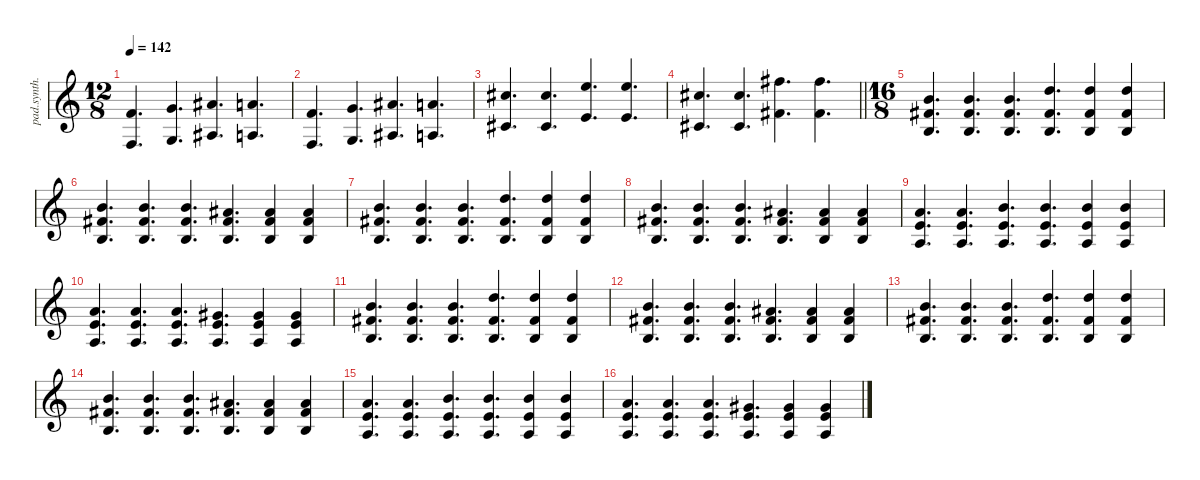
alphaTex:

\defaultSystemsLayout 4
\hideDynamics
\bracketExtendMode nobrackets
\otherSystemsTrackNameOrientation horizontal
\track ("Synth" "pad.synth.") {instrument pad8sweep}
\staff {score}
\tuning (B3 Ab3 E3 B2 Gb2 B1)
\ts (12 8)
\beaming (8 3 3 3 3)
\tempo 142
\clef g2
\ks c
(6.1 6.4).4{d dy f beam Up} (8.1 8.4).4{d beam Up} (14.2{acc #} 6.3{acc #}).4{d beam Up} (13.2 5.3).4{d beam Up} |
(6.1 6.4).4{d beam Up} (8.1 8.4).4{d beam Up} (14.2{acc #} 6.3{acc #}).4{d beam Up} (13.2 5.3).4{d beam Up} |
(17.2{acc #} 9.3{acc #}).4{d beam Up} (17.2{acc #} 9.3{acc #}).4{d beam Up} (20.2 12.3).4{d beam Up} (20.2 12.3).4{d beam Up} |
\barLineRight lightlight
(17.2{acc #} 9.3{acc #}).4{d beam Up} (17.2{acc #} 9.3{acc #}).4{d beam Up} (19.1{acc #} 10.2{acc #}).4{d beam Down} (19.1{acc #} 10.2{acc #}).4{d beam Down} |
\ts (16 8)
\beaming (8 16)
(15.2 14.3{acc #} 12.4).4{d beam Up} (15.2 14.3{acc #} 12.4).4{d beam Up} (15.2 14.3{acc #} 12.4).4{d beam Up} (15.1 14.3{acc #} 12.4).4{d beam Up} (15.1 14.3{acc #} 12.4).4{beam Up} (15.1 14.3{acc #} 12.4).4{beam Up} |
(15.2 14.3{acc #} 12.4).4{d beam Up} (15.2 14.3{acc #} 12.4).4{d beam Up} (15.2 14.3{acc #} 12.4).4{d beam Up} (14.2{acc #} 14.3{acc #} 12.4).4{d beam Up} (14.2{acc #} 14.3{acc #} 12.4).4{beam Up} (14.2{acc #} 14.3{acc #} 12.4).4{beam Up} |
(15.2 14.3{acc #} 12.4).4{d beam Up} (15.2 14.3{acc #} 12.4).4{d beam Up} (15.2 14.3{acc #} 12.4).4{d beam Up} (15.1 14.3{acc #} 12.4).4{d beam Up} (15.1 14.3{acc #} 12.4).4{beam Up} (15.1 14.3{acc #} 12.4).4{beam Up} |
(15.2 14.3{acc #} 12.4).4{d beam Up} (15.2 14.3{acc #} 12.4).4{d beam Up} (15.2 14.3{acc #} 12.4).4{d beam Up} (14.2{acc #} 14.3{acc #} 12.4).4{d beam Up} (14.2{acc #} 14.3{acc #} 12.4).4{beam Up} (14.2{acc #} 14.3{acc #} 12.4).4{beam Up} |
(13.2 12.3 10.4).4{d beam Up} (13.2 12.3 10.4).4{d beam Up} (15.2 12.3 10.4).4{d beam Up} (15.2 12.3 10.4).4{d beam Up} (15.2 12.3 10.4).4{beam Up} (15.2 12.3 10.4).4{beam Up} |
(13.2 12.3 10.4).4{d beam Up} (13.2 12.3 10.4).4{d beam Up} (13.2 12.3 10.4).4{d beam Up} (12.2{acc #} 12.3 10.4).4{d beam Up} (12.2{acc #} 12.3 10.4).4{beam Up} (12.2{acc #} 12.3 10.4).4{beam Up} |
(15.2 14.3{acc #} 12.4).4{d beam Up} (15.2 14.3{acc #} 12.4).4{d beam Up} (15.2 14.3{acc #} 12.4).4{d beam Up} (15.1 14.3{acc #} 12.4).4{d beam Up} (15.1 14.3{acc #} 12.4).4{beam Up} (15.1 14.3{acc #} 12.4).4{beam Up} |
(15.2 14.3{acc #} 12.4).4{d beam Up} (15.2 14.3{acc #} 12.4).4{d beam Up} (15.2 14.3{acc #} 12.4).4{d beam Up} (14.2{acc #} 14.3{acc #} 12.4).4{d beam Up} (14.2{acc #} 14.3{acc #} 12.4).4{beam Up} (14.2{acc #} 14.3{acc #} 12.4).4{beam Up} |
(15.2 14.3{acc #} 12.4).4{d beam Up} (15.2 14.3{acc #} 12.4).4{d beam Up} (15.2 14.3{acc #} 12.4).4{d beam Up} (15.1 14.3{acc #} 12.4).4{d beam Up} (15.1 14.3{acc #} 12.4).4{beam Up} (15.1 14.3{acc #} 12.4).4{beam Up} |
(15.2 14.3{acc #} 12.4).4{d beam Up} (15.2 14.3{acc #} 12.4).4{d beam Up} (15.2 14.3{acc #} 12.4).4{d beam Up} (14.2{acc #} 14.3{acc #} 12.4).4{d beam Up} (14.2{acc #} 14.3{acc #} 12.4).4{beam Up} (14.2{acc #} 14.3{acc #} 12.4).4{beam Up} |
(13.2 12.3 10.4).4{d beam Up} (13.2 12.3 10.4).4{d beam Up} (15.2 12.3 10.4).4{d beam Up} (15.2 12.3 10.4).4{d beam Up} (15.2 12.3 10.4).4{beam Up} (15.2 12.3 10.4).4{beam Up} |
(13.2 12.3 10.4).4{d beam Up} (13.2 12.3 10.4).4{d beam Up} (13.2 12.3 10.4).4{d beam Up} (12.2{acc #} 12.3 10.4).4{d beam Up} (12.2{acc #} 12.3 10.4).4{beam Up} (12.2{acc #} 12.3 10.4).4{beam Up}
